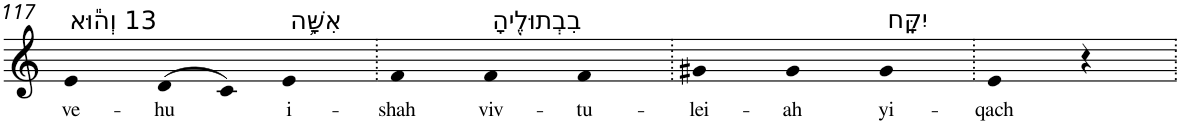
**kern	**text
*part1	*part1
*staff1	*staff1
*I"Piano	*
*I'Pno	*
!!LO:PB:g=z
*clefG2	*
*k[]	*
=117	=117
!LO:TX:a:t=13 וְה֕וּא	!
!	!LO:LY:b
4e	ve-
!	!LO:LY:b
(>8d	-hu
8c)	.
!LO:TX:a:t=אִשָּׁ֥ה	!
!	!LO:LY:b
4e	i-
=118.	=118.
!	!LO:LY:b
4f	-shah
!LO:TX:a:t=בִבְתוּלֶ֖יהָ	!
!	!LO:LY:b
4f	viv-
!	!LO:LY:b
4f	-tu-
=119.	=119.
!	!LO:LY:b
4g#X	-lei-
!	!LO:LY:b
4g#	-ah
!LO:TX:a:t=יִקָּֽח	!
!	!LO:LY:b
4g#	yi-
=120.	=120.
!	!LO:LY:b
4e	-qach
4r	.
=.	=.
*-	*-
